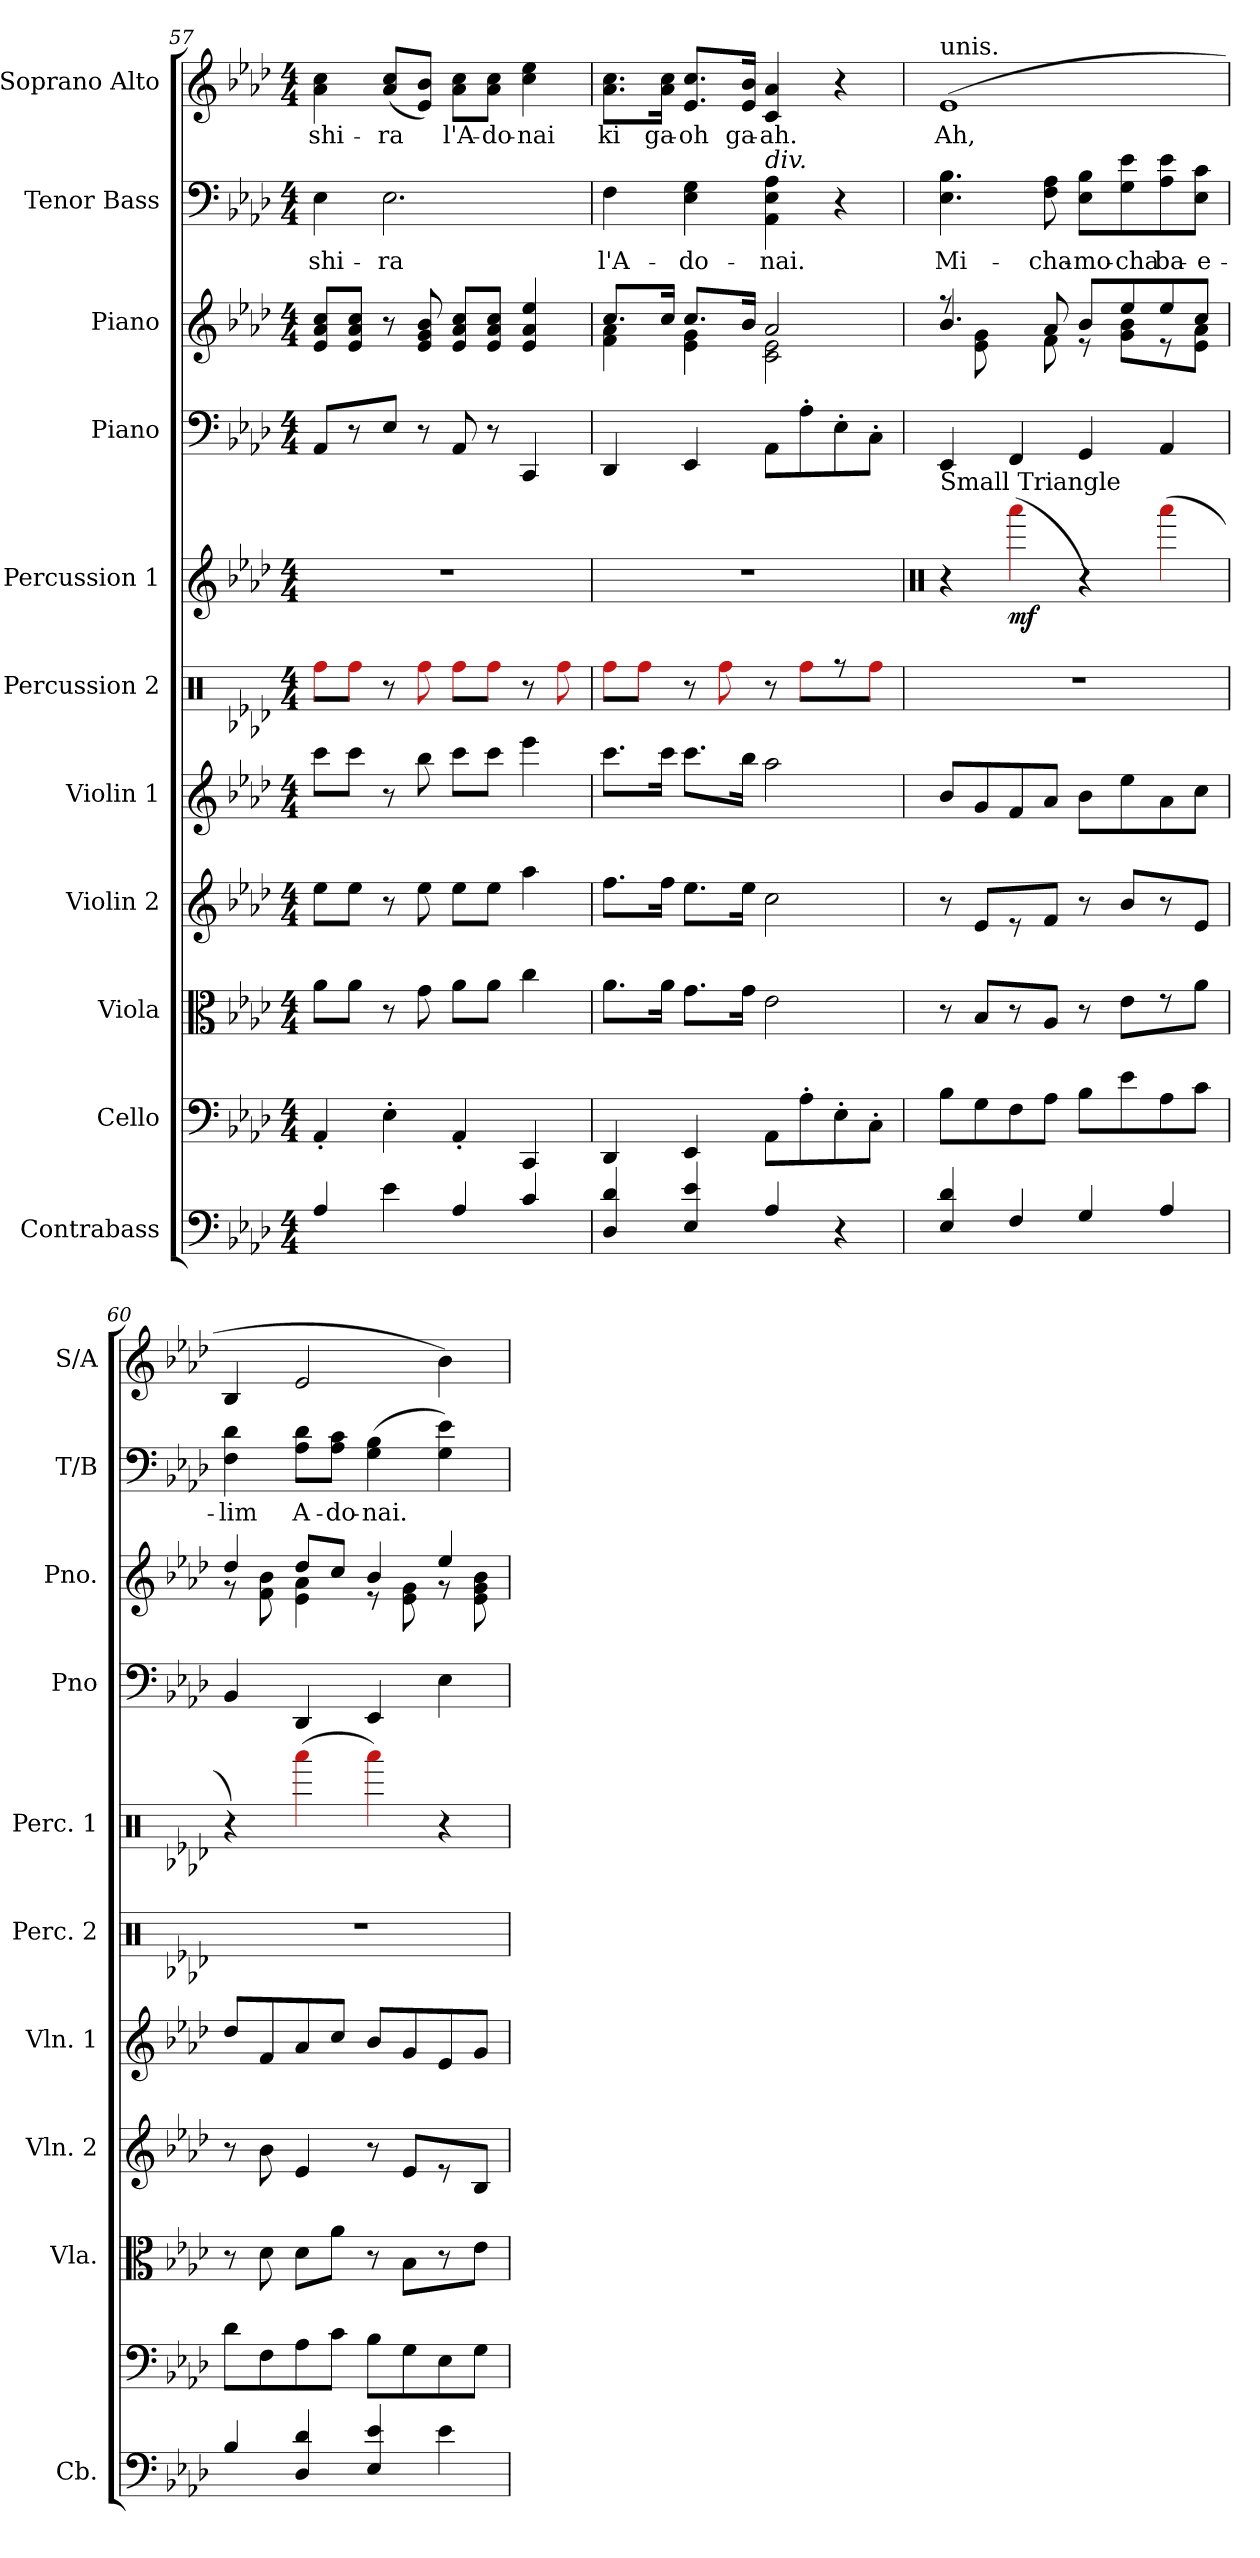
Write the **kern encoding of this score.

**kern	**kern	**kern	**kern	**kern	**kern	**kern	**dynam	**kern	**kern	**kern	**text	**kern	**text
*part11	*part10	*part9	*part8	*part7	*part6	*part5	*part5	*part4	*part3	*part2	*part2	*part1	*part1
*staff11	*staff10	*staff9	*staff8	*staff7	*staff6	*staff5	*staff5	*staff4	*staff3	*staff2	*staff2	*staff1	*staff1
*I"Contrabass	*I"Cello	*I"Viola	*I"Violin 2	*I"Violin 1	*I"Percussion 2	*I"Percussion 1	*	*I"Piano	*I"Piano	*I"Tenor Bass	*	*I"Soprano Alto	*
*I'Cb.	*	*I'Vla.	*I'Vln. 2	*I'Vln. 1	*I'Perc. 2	*I'Perc. 1	*	*I'Pno	*I'Pno.	*I'T/B	*	*I'S/A	*
!!LO:PB:g=z
*clefF4	*clefF4	*clefC3	*clefG2	*clefG2	*clefX	*clefG2	*	*clefF4	*clefG2	*clefF4	*	*clefG2	*
*ITrd7c12	*	*	*	*	*	*ITrd-14c-24	*	*	*	*	*	*	*
*k[b-e-a-d-]	*k[b-e-a-d-]	*k[b-e-a-d-]	*k[b-e-a-d-]	*k[b-e-a-d-]	*k[b-e-a-d-]	*k[b-e-a-d-]	*	*k[b-e-a-d-]	*k[b-e-a-d-]	*k[b-e-a-d-]	*	*k[b-e-a-d-]	*
*M4/4	*M4/4	*M4/4	*M4/4	*M4/4	*M4/4	*M4/4	*	*M4/4	*M4/4	*M4/4	*	*M4/4	*
=57	=57	=57	=57	=57	=57	=57	=57	=57	=57	=57	=57	=57	=57
!	!	!	!	!	!	!	!	!	!	!	!LO:LY:b	!	!LO:LY:b
4AA-/	4AA-'/	8a-\L	8ee-\L	8ccc\L	8ff\L	1r	.	8AA-/L	8e-/ 8a-/ 8cc/L	4E-\	shi-	4a-\ 4cc\	shi-
.	.	8a-\J	8ee-\J	8ccc\J	8ff\J	.	.	8r	8e-/ 8a-/ 8cc/J	.	.	.	.
!	!	!	!	!	!	!	!	!	!	!	!LO:LY:b	!	!LO:LY:b
4E-\	4E-'\	8r	8r	8r	8r	.	.	8E-/J	8r	2.E-\	-ra	(8a-/ 8cc/L	-ra
.	.	8g\	8ee-\	8bb-\	8ff\	.	.	8r	8e-/ 8g/ 8b-/	.	.	8e-/ 8b-/J)	.
!	!	!	!	!	!	!	!	!	!	!	!	!	!LO:LY:b
4AA-/	4AA-'/	8a-\L	8ee-\L	8ccc\L	8ff\L	.	.	8AA-/	8e-/ 8a-/ 8cc/L	.	.	8a-\ 8cc\L	l'A-
!	!	!	!	!	!	!	!	!	!	!	!	!	!LO:LY:b
.	.	8a-\J	8ee-\J	8ccc\J	8ff\J	.	.	8r	8e-/ 8a-/ 8cc/J	.	.	8a-\ 8cc\J	-do-
!	!	!	!	!	!	!	!	!	!	!	!	!	!LO:LY:b
4C/	4CC/	4cc\	4aa-\	4eee-\	8r	.	.	4CC/	4e-/ 4a-/ 4ee-/	.	.	4cc\ 4ee-\	-nai
.	.	.	.	.	8ff\	.	.	.	.	.	.	.	.
=58	=58	=58	=58	=58	=58	=58	=58	=58	=58	=58	=58	=58	=58
*	*	*	*	*	*	*	*	*	*^	*	*	*	*
!	!	!	!	!	!	!	!	!	!	!	!	!LO:LY:b	!	!LO:LY:b
4DD-/ 4D-/	4DD-/	8.a-\L	8.ff\L	8.ccc\L	8ff\L	1r	.	4DD-/	8.cc/L	4f\ 4a-\	4F\	l'A-	8.a-\ 8.cc\L	ki
.	.	.	.	.	8ff\J	.	.	.	.	.	.	.	.	.
!	!	!	!	!	!	!	!	!	!	!	!	!	!	!LO:LY:b
.	.	16a-\Jk	16ff\Jk	16ccc\Jk	.	.	.	.	16cc/Jk	.	.	.	16a-\ 16cc\Jk	ga-
!	!	!	!	!	!	!	!	!	!	!	!	!LO:LY:b	!	!LO:LY:b
4EE-/ 4E-/	4EE-/	8.g\L	8.ee-\L	8.ccc\L	8r	.	.	4EE-/	8.cc/L	4e-\ 4g\	4E-\ 4G\	-do-	8.e-/ 8.cc/L	-oh
.	.	.	.	.	8ff\	.	.	.	.	.	.	.	.	.
!	!	!	!	!	!	!	!	!	!	!	!	!	!	!LO:LY:b
.	.	16g\Jk	16ee-\Jk	16bb-\Jk	.	.	.	.	16b-/Jk	.	.	.	16e-/ 16b-/Jk	ga-
!	!	!	!	!	!	!	!	!	!	!	!LO:TX:a:i:t=div.	!	!	!
!	!	!	!	!	!	!	!	!	!	!	!	!LO:LY:b	!	!LO:LY:b
4AA-/	8AA-\L	2e-\	2cc\	2aa-\	8r	.	.	8AA-\L	2a-/	2c\ 2e-\	4AA-\ 4E-\ 4A-\	-nai.	4c/ 4a-/	-ah.
.	8A-'\	.	.	.	8ff\L	.	.	8A-'\	.	.	.	.	.	.
4r	8E-'\	.	.	.	8r	.	.	8E-'\	.	.	4r	.	4r	.
.	8C'\J	.	.	.	8ff\J	.	.	8C'\J	.	.	.	.	.	.
*	*	*	*	*	*	*	*	*	*v	*v	*	*	*	*
=59	=59	=59	=59	=59	=59	=59	=59	=59	=59	=59	=59	=59	=59
*	*	*	*	*	*	*clefX	*	*	*	*	*	*	*
*	*	*	*	*	*	*	*	*	*^	*	*	*	*
*	*	*	*	*	*	*	*	*	*	*^	*	*	*	*
!	!	!	!	!	!	!	!	!	!	!	!	!	!	!LO:TX:a:t=unis.	!
!	!	!	!	!	!	!LO:TX:a:t=Small Triangle	!	!	!	!	!	!	!	!	!
!	!	!	!	!	!	!	!	!	!	!	!	!	!LO:LY:b	!	!LO:LY:b
4EE-/ 4D-/	8B-\L	8r	8r	8b-/L	1r	4r	.	4EE-/	4ryy	8r	4.b-/	4.E-\ 4.B-\	Mi-	(1e-	Ah,
.	8G\	8B-/L	8e-/L	8g/	.	.	.	.	.	8e-\ 8g\	.	.	.	.	.
!	!	!	!	!	!	!	!LO:DY:b	!	!	!	!	!	!	!	!
4FF/	8F\	8r	8r	8f/	.	(4aaan\	mf	4FF/	8ryy	8ryy	.	.	.	.	.
!	!	!	!	!	!	!	!	!	!	!	!	!	!LO:LY:b	!	!
.	8A-\J	8A-/J	8f/J	8a-/J	.	.	.	.	8a-/	8f\	2ryy	8F\ 8A-\	-cha-	.	.
!	!	!	!	!	!	!	!	!	!	!	!	!	!LO:LY:b	!	!
4GG/	8B-\L	8r	8r	8b-\L	.	4r)	.	4GG/	8b-/L	8r	.	8E-\ 8B-\L	-mo-	.	.
!	!	!	!	!	!	!	!	!	!	!	!	!	!LO:LY:b	!	!
.	8e-\	8e-\L	8b-/L	8ee-\	.	.	.	.	8ee-/	8g\ 8b-\L	.	8G\ 8e-\	-cha	.	.
!	!	!	!	!	!	!	!	!	!	!	!	!	!LO:LY:b	!	!
4AA-/	8A-\	8r	8r	8a-\	.	(4aaa\	.	4AA-/	8ee-/	8r	.	8A-\ 8e-\	ba-	.	.
!	!	!	!	!	!	!	!	!	!	!	!	!	!LO:LY:b	!	!
.	8c\J	8a-\J	8e-/J	8cc\J	.	.	.	.	8cc/J	8e-\ 8a-\J	8ryy	8E-\ 8c\J	-e-	.	.
=60	=60	=60	=60	=60	=60	=60	=60	=60	=60	=60	=60	=60	=60	=60	=60
!	!	!	!	!	!	!	!	!	!	!	!	!	!LO:LY:b	!	!
*	*	*	*	*	*	*	*	*	*	*v	*v	*	*	*	*
4BB-/	8d-\L	8r	8r	8dd-/L	1r	4r)	.	4BB-/	4dd-/	8r	4F\ 4d-\	-lim	4B-/	.
.	8F\	8d-\	8b-\	8f/	.	.	.	.	.	8f\ 8b-\	.	.	.	.
!	!	!	!	!	!	!	!	!	!	!	!	!LO:LY:b	!	!
4DD-/ 4D-/	8A-\	8d-\L	4e-/	8a-/	.	(4aaan\	.	4DD-/	8dd-/L	4e-\ 4a-\	8A-\ 8d-\L	A-	2e-/	.
!	!	!	!	!	!	!	!	!	!	!	!	!LO:LY:b	!	!
.	8c\J	8a-\J	.	8cc/J	.	.	.	.	8cc/J	.	8A-\ 8c\J	-do-	.	.
!	!	!	!	!	!	!	!	!	!	!	!	!LO:LY:b	!	!
4EE-/ 4E-/	8B-\L	8r	8r	8b-/L	.	4aaa\)	.	4EE-/	4b-/	8r	(4G\ 4B-\	-nai.	.	.
.	8G\	8B-\L	8e-/L	8g/	.	.	.	.	.	8e-\ 8g\	.	.	.	.
4E-\	8E-\	8r	8r	8e-/	.	4r	.	4E-\	4ee-/	8r	4G\ 4e-\)	.	4b-\)	.
.	8G\J	8e-\J	8B-/J	8g/J	.	.	.	.	.	8e-\ 8g\ 8b-\	.	.	.	.
*	*	*	*	*	*	*	*	*	*v	*v	*	*	*	*
=	=	=	=	=	=	=	=	=	=	=	=	=	=
*-	*-	*-	*-	*-	*-	*-	*-	*-	*-	*-	*-	*-	*-
